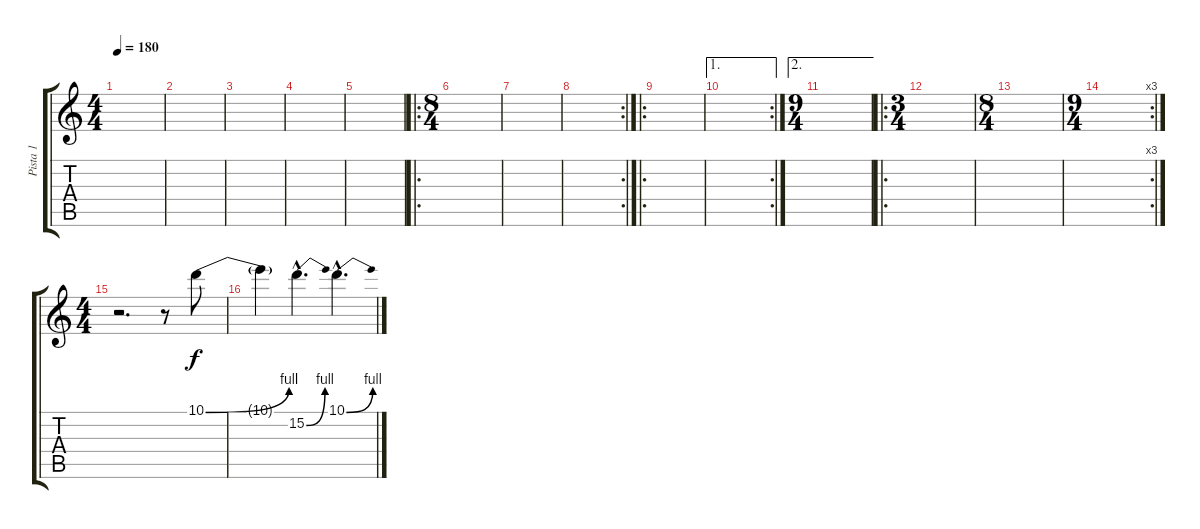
\track ("Pista 1" "Pista 1") {instrument distortionguitar}
\staff {score tabs}
\tuning (E4 B3 G3 D3 A2 E2) {hide}
\ts (4 4)
\tempo 180
\clef g2
\ks c
|
|
|
|
|
\ro
\ts (8 4)
|
|
\rc 2
|
\ro
|
\ae 1
\rc 2
|
\ae 2
\ts (9 4)
|
\ro
\ts (3 4)
|
\ts (8 4)
|
\rc 3
\ts (9 4)
|
\ts (4 4)
r.2{d} r.8 10.1{be (bend 0 0 60 4)}.8 |
10.1{t}.4 15.2{be (bend 0 0 60 4) hac}.4{d} 10.1{be (bend 0 0 60 4) hac}.4{d}
